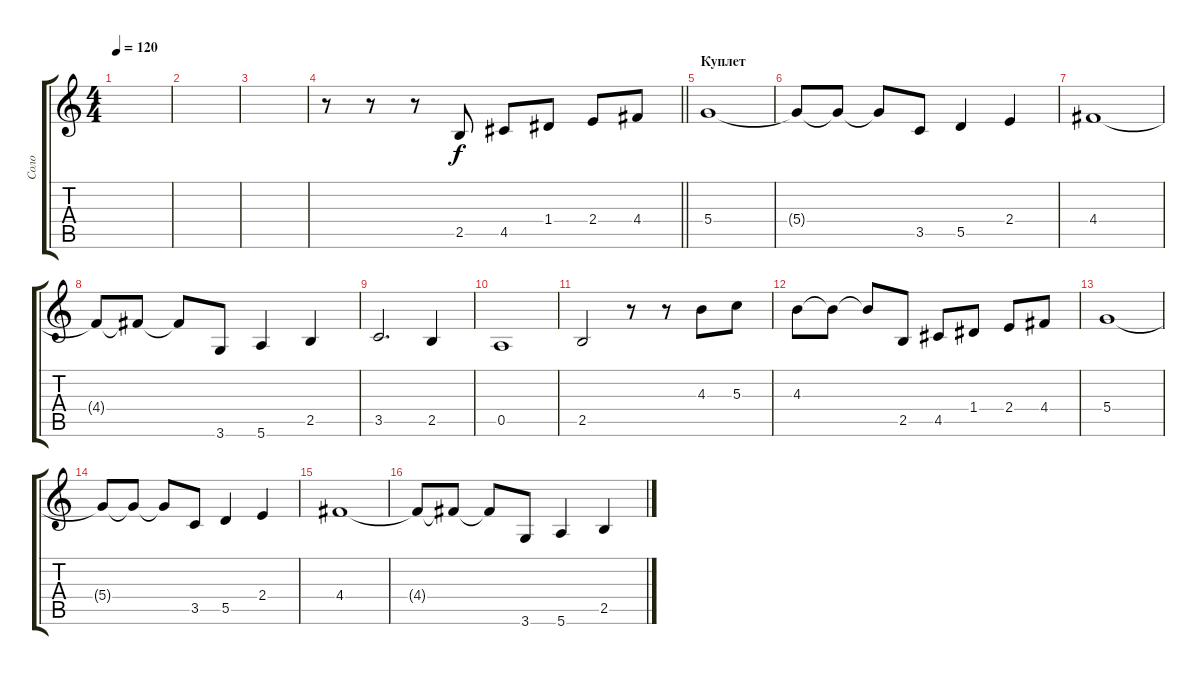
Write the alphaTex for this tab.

\track ("Соло" "Соло") {instrument electricguitarjazz}
\staff {score tabs}
\tuning (E4 B3 G3 D3 A2 E2) {hide}
\ts (4 4)
\tempo 120
\clef g2
\ks c
|
|
|
\barLineRight lightlight
r.8 r.8 r.8 2.5.8{volume 13} 4.5.8 1.4.8 2.4.8 4.4.8 |
\section ("" "Куплет")
5.4.1 |
5.4{t}.8 5.4{t}.8 5.4{t}.8 3.5.8 5.5.4 2.4.4 |
4.4.1 |
4.4{t}.8 4.4{t}.8 4.4{t}.8 3.6.8 5.6.4 2.5.4 |
3.5.2{d} 2.5.4 |
0.5.1 |
2.5.2 r.8 r.8 4.3.8 5.3.8 |
4.3.8 4.3{t}.8 4.3{t}.8 2.5.8 4.5.8 1.4.8 2.4.8 4.4.8 |
5.4.1 |
5.4{t}.8 5.4{t}.8 5.4{t}.8 3.5.8 5.5.4 2.4.4 |
4.4.1 |
4.4{t}.8 4.4{t}.8 4.4{t}.8 3.6.8 5.6.4 2.5.4
